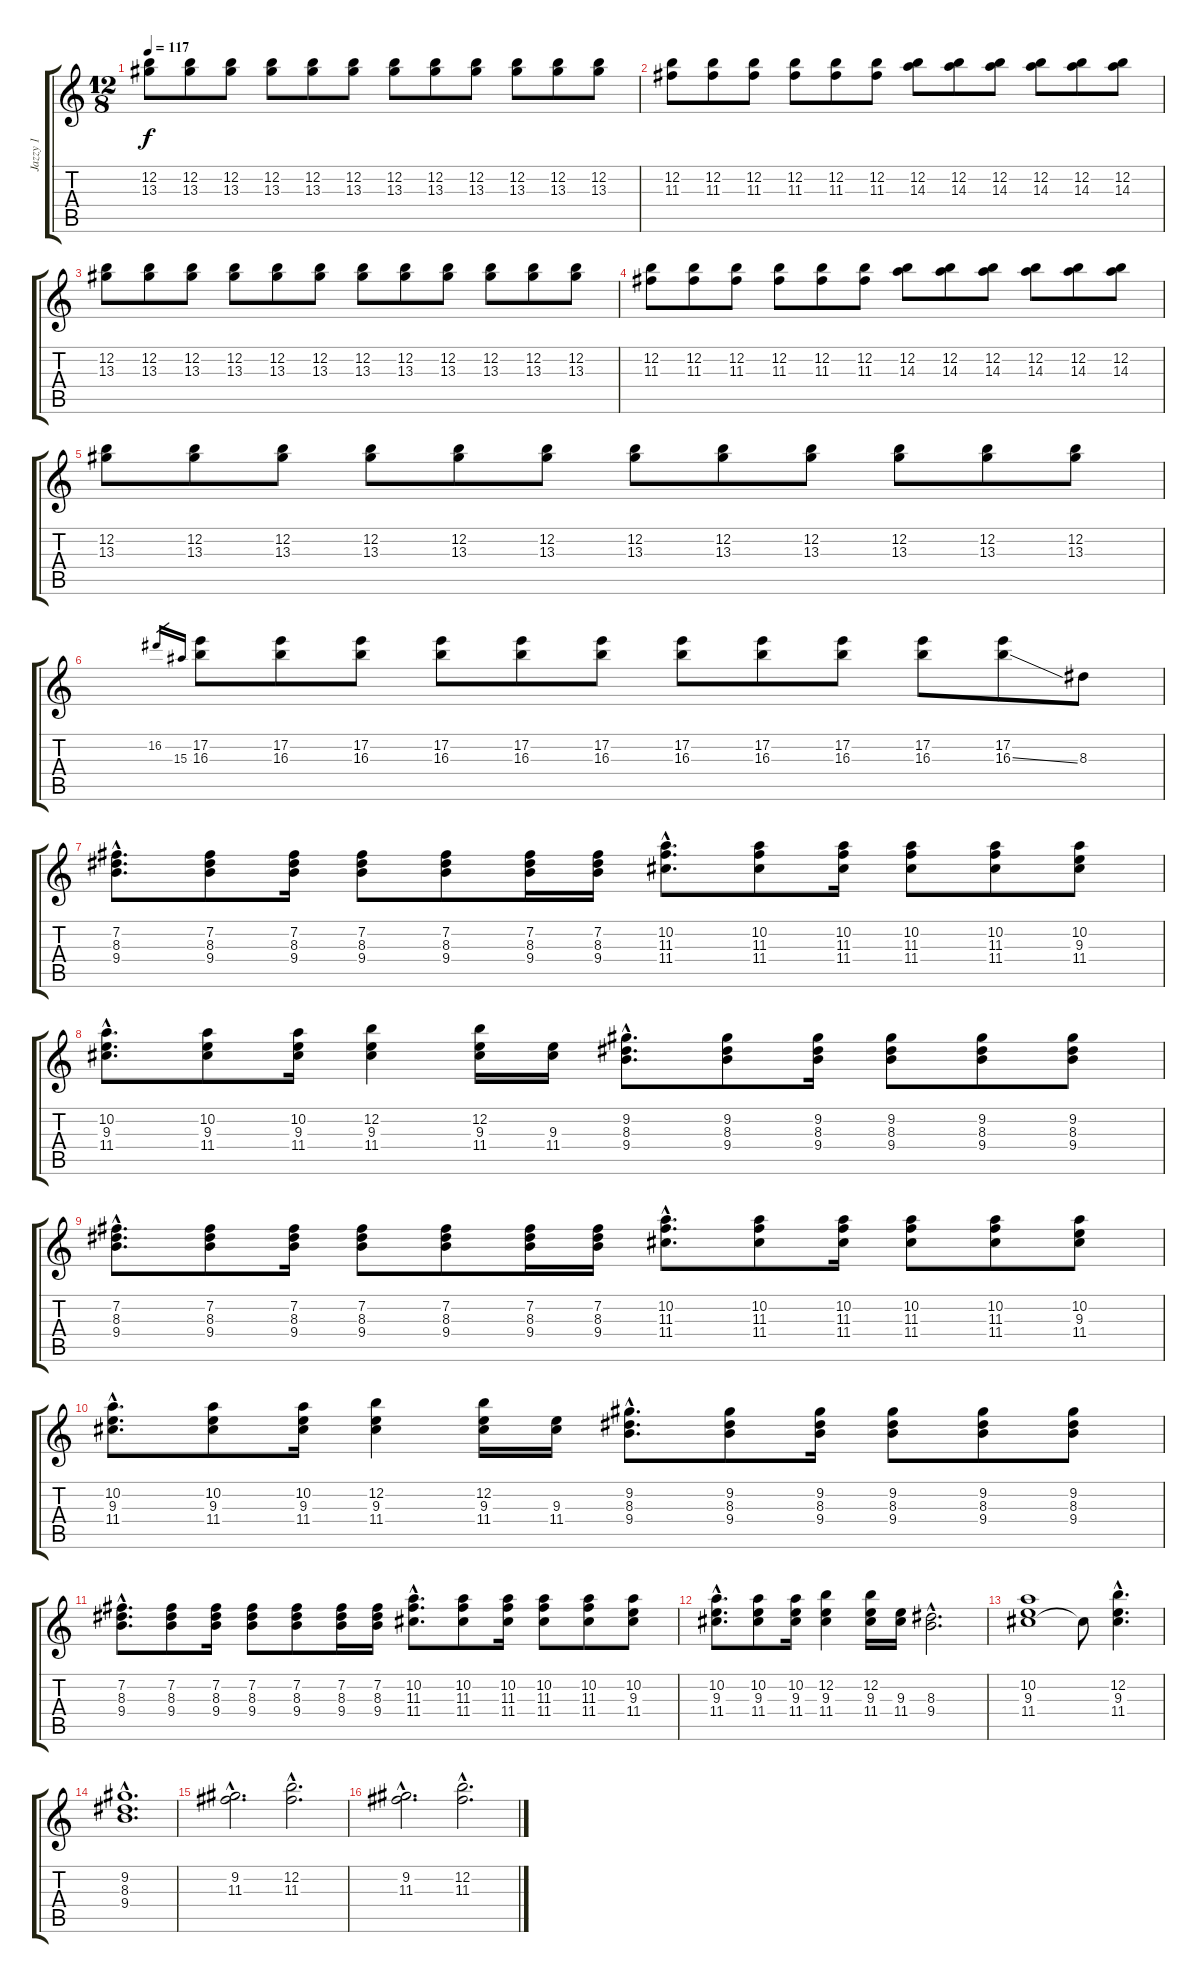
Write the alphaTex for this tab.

\track ("Jazzy 1" "Jazzy 1") {instrument electricguitarjazz}
\staff {score tabs}
\tuning (E4 B3 G3 D3 A2 E2) {hide}
\ts (12 8)
\tempo 117
\clef g2
\ks c
(12.2 13.3).8{dy f} (12.2 13.3).8 (12.2 13.3).8 (12.2 13.3).8 (12.2 13.3).8 (12.2 13.3).8 (12.2 13.3).8 (12.2 13.3).8 (12.2 13.3).8 (12.2 13.3).8 (12.2 13.3).8 (12.2 13.3).8 |
(12.2 11.3).8 (12.2 11.3).8 (12.2 11.3).8 (12.2 11.3).8 (12.2 11.3).8 (12.2 11.3).8 (12.2 14.3).8 (12.2 14.3).8 (12.2 14.3).8 (12.2 14.3).8 (12.2 14.3).8 (12.2 14.3).8 |
(12.2 13.3).8 (12.2 13.3).8 (12.2 13.3).8 (12.2 13.3).8 (12.2 13.3).8 (12.2 13.3).8 (12.2 13.3).8 (12.2 13.3).8 (12.2 13.3).8 (12.2 13.3).8 (12.2 13.3).8 (12.2 13.3).8 |
(12.2 11.3).8 (12.2 11.3).8 (12.2 11.3).8 (12.2 11.3).8 (12.2 11.3).8 (12.2 11.3).8 (12.2 14.3).8 (12.2 14.3).8 (12.2 14.3).8 (12.2 14.3).8 (12.2 14.3).8 (12.2 14.3).8 |
(12.2 13.3).8 (12.2 13.3).8 (12.2 13.3).8 (12.2 13.3).8 (12.2 13.3).8 (12.2 13.3).8 (12.2 13.3).8 (12.2 13.3).8 (12.2 13.3).8 (12.2 13.3).8 (12.2 13.3).8 (12.2 13.3).8 |
16.2.16{gr} 15.3.16{gr} (17.2 16.3).8 (17.2 16.3).8 (17.2 16.3).8 (17.2 16.3).8 (17.2 16.3).8 (17.2 16.3).8 (17.2 16.3).8 (17.2 16.3).8 (17.2 16.3).8 (17.2 16.3).8 (17.2 16.3{ss}).8 8.3.8 |
(7.2{hac} 8.3{hac} 9.4{hac}).8{d} (7.2 8.3 9.4).8 (7.2 8.3 9.4).16 (7.2 8.3 9.4).8 (7.2 8.3 9.4).8 (7.2 8.3 9.4).16 (7.2 8.3 9.4).16 (10.2{hac} 11.3{hac} 11.4{hac}).8{d} (10.2 11.3 11.4).8 (10.2 11.3 11.4).16 (10.2 11.3 11.4).8 (10.2 11.3 11.4).8 (10.2 9.3 11.4).8 |
(10.2{hac} 9.3{hac} 11.4{hac}).8{d} (10.2 9.3 11.4).8 (10.2 9.3 11.4).16 (12.2 9.3 11.4).4 (12.2 9.3 11.4).16 (9.3 11.4).16 (9.2{hac} 8.3{hac} 9.4{hac}).8{d} (9.2 8.3 9.4).8 (9.2 8.3 9.4).16 (9.2 8.3 9.4).8 (9.2 8.3 9.4).8 (9.2 8.3 9.4).8 |
(7.2{hac} 8.3{hac} 9.4{hac}).8{d} (7.2 8.3 9.4).8 (7.2 8.3 9.4).16 (7.2 8.3 9.4).8 (7.2 8.3 9.4).8 (7.2 8.3 9.4).16 (7.2 8.3 9.4).16 (10.2{hac} 11.3{hac} 11.4{hac}).8{d} (10.2 11.3 11.4).8 (10.2 11.3 11.4).16 (10.2 11.3 11.4).8 (10.2 11.3 11.4).8 (10.2 9.3 11.4).8 |
(10.2{hac} 9.3{hac} 11.4{hac}).8{d} (10.2 9.3 11.4).8 (10.2 9.3 11.4).16 (12.2 9.3 11.4).4 (12.2 9.3 11.4).16 (9.3 11.4).16 (9.2{hac} 8.3{hac} 9.4{hac}).8{d} (9.2 8.3 9.4).8 (9.2 8.3 9.4).16 (9.2 8.3 9.4).8 (9.2 8.3 9.4).8 (9.2 8.3 9.4).8 |
(7.2{hac} 8.3{hac} 9.4{hac}).8{d} (7.2 8.3 9.4).8 (7.2 8.3 9.4).16 (7.2 8.3 9.4).8 (7.2 8.3 9.4).8 (7.2 8.3 9.4).16 (7.2 8.3 9.4).16 (10.2{hac} 11.3{hac} 11.4{hac}).8{d} (10.2 11.3 11.4).8 (10.2 11.3 11.4).16 (10.2 11.3 11.4).8 (10.2 11.3 11.4).8 (10.2 9.3 11.4).8 |
(10.2{hac} 9.3{hac} 11.4{hac}).8{d} (10.2 9.3 11.4).8 (10.2 9.3 11.4).16 (12.2 9.3 11.4).4 (12.2 9.3 11.4).16 (9.3 11.4).16 (8.3{hac} 9.4{hac}).2{d} |
(10.2 9.3 11.4).1 11.4{t}.8 (12.2{hac} 9.3{hac} 11.4{hac}).4{d} |
(9.2{hac} 8.3{hac} 9.4{hac}).1{d} |
(9.2{hac} 11.3{hac}).2{d} (12.2{hac} 11.3{hac}).2{d} |
(9.2{hac} 11.3{hac}).2{d} (12.2{hac} 11.3{hac}).2{d}
